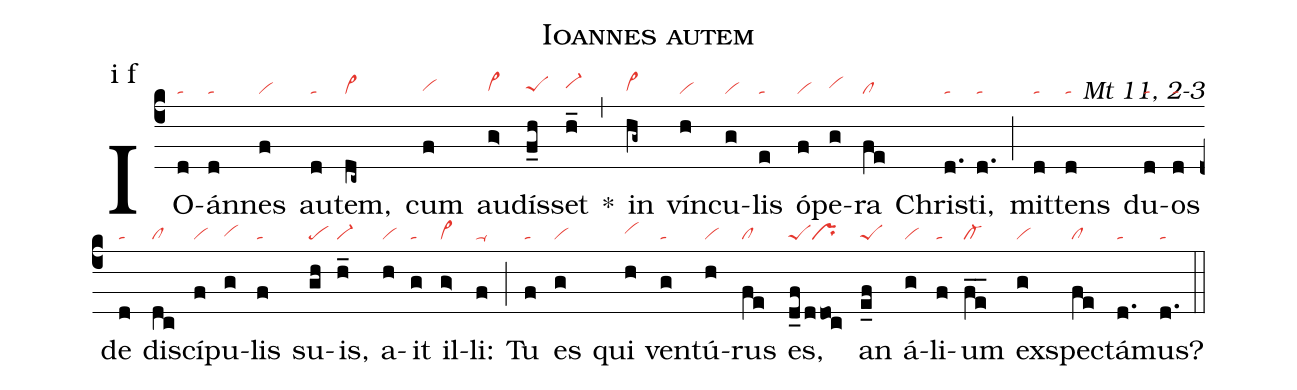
name: Ioannes autem;
commentary: Mt 11, 2-3;
annotation: i f;
mode: 1;
nabc-lines: 1;
%%
(c4)
IO(d|ta)án(d|ta)nes(f|vi) au(d|ta)tem,(dc~|vi>) cum(f|vihg) au(g>|vi>hg)dís(f_h|peShg)set(h_|vi-hh) *(,)
in(hg~|vi>hg) vín(h|vi)cu(g|vi)lis(e|ta) ó(f|vi)pe(g|vihh)ra(fe|cl) Chri(d.|ta)sti,(d.|ta) (;)
mit(d|ta)tens(d|ta) du(d|ta)os(d|ta) de(d|ta) di(dc|cl)scí(f|vi)pu(g|vihg)lis(f|ta) su(gh|pe)is,(h_|vi-) a(h|vi)it(g|ta) il(g>|vi>)li:(f|ta-) (;)
Tu(f|ta) es(g|vi) qui(h|vihh) ven(g|ta)tú(h|vi)rus(fe|cl) es,(d_f/ddoc|peSpr) an(e_f|peS) á(g|vi)li(f|ta)um(f_e_|cl-) ex(g|vi)spe(fe|cl)ctá(d.|ta)mus?(d.|ta) (::)
